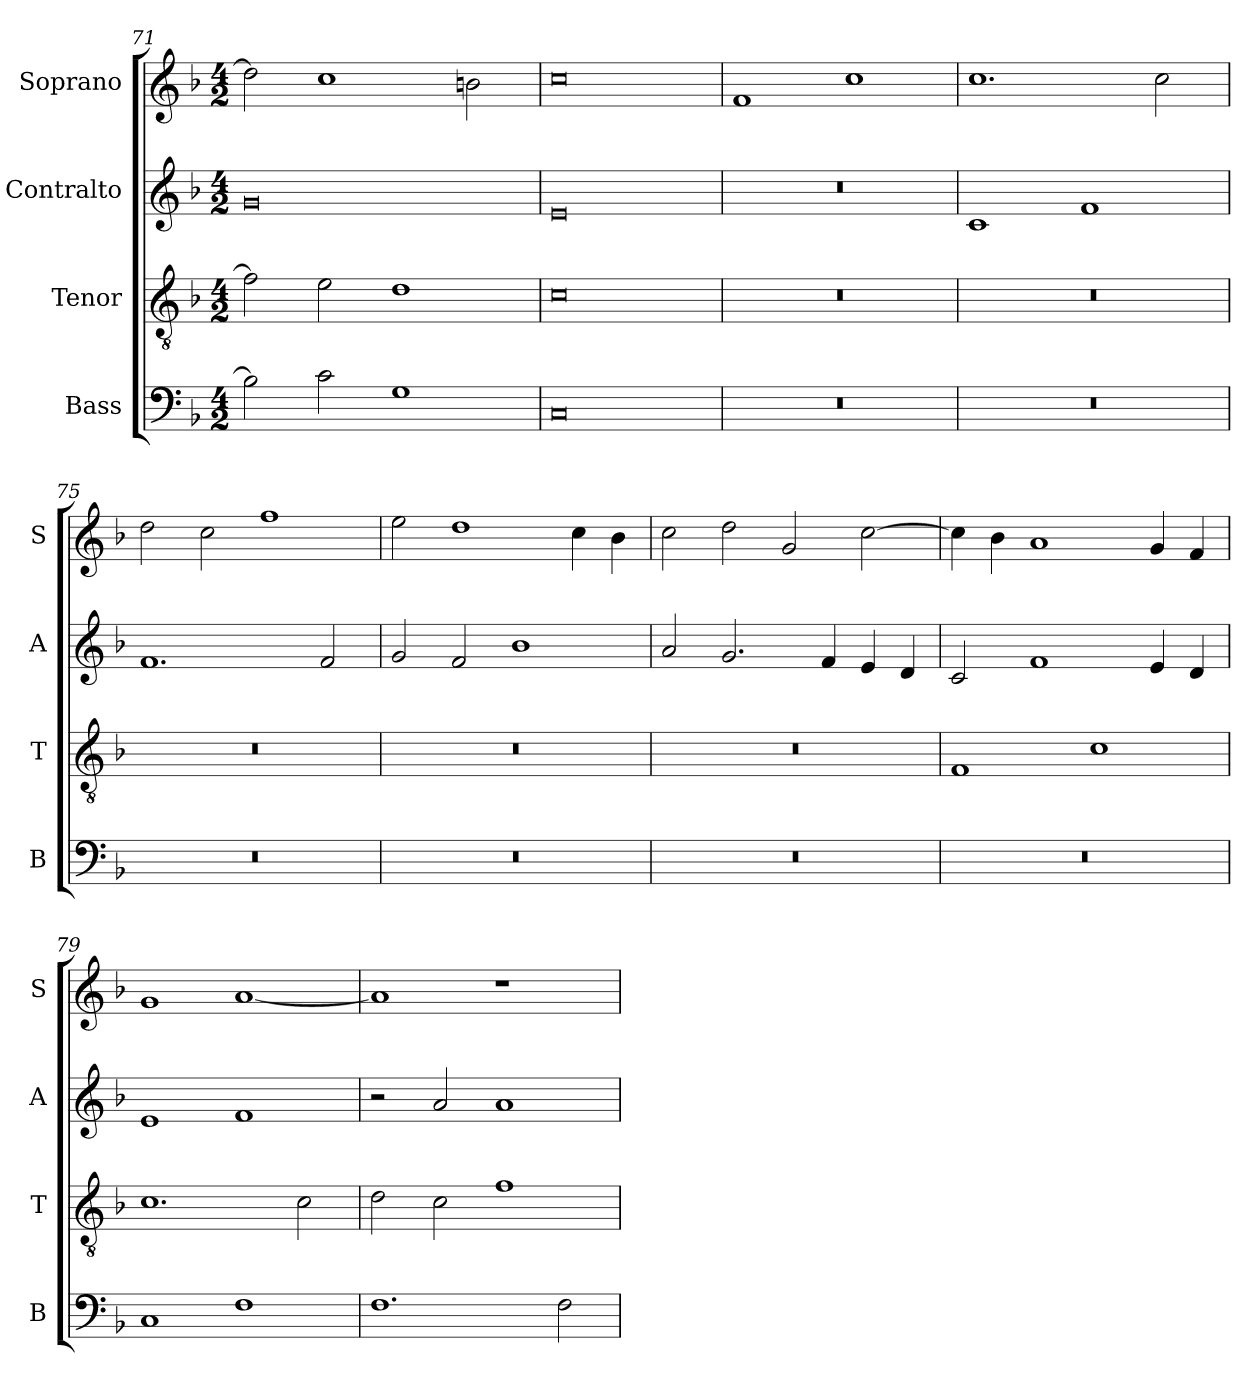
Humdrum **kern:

**kern	**kern	**kern	**kern
*part4	*part3	*part2	*part1
*staff4	*staff3	*staff2	*staff1
*I"Bass	*I"Tenor	*I"Contralto	*I"Soprano
*I'B	*I'T	*I'A	*I'S
*clefF4	*clefGv2	*clefG2	*clefG2
*k[b-]	*k[b-]	*k[b-]	*k[b-]
*F:ion	*F:ion	*F:ion	*F:ion
*M4/2	*M4/2	*M4/2	*M4/2
=71	=71	=71	=71
2B-]	2f]	0g	2dd]
2c	2e	.	1cc
1G	1d	.	.
.	.	.	2bn
=72	=72	=72	=72
0C	0c	0e	0cc
=73	=73	=73	=73
0r	0r	0r	1f
.	.	.	1cc
=74	=74	=74	=74
0r	0r	1c	1.cc
.	.	1f	.
.	.	.	2cc
=75	=75	=75	=75
0r	0r	1.f	2dd
.	.	.	2cc
.	.	.	1ff
.	.	2f	.
=76	=76	=76	=76
0r	0r	2g	2ee
.	.	2f	1dd
.	.	1b-	.
.	.	.	4cc
.	.	.	4b-
=77	=77	=77	=77
0r	0r	2a	2cc
.	.	2.g	2dd
.	.	.	2g
.	.	4f	.
.	.	4e	[2cc
.	.	4d	.
=78	=78	=78	=78
0r	1F	2c	4cc]
.	.	.	4b-
.	.	1f	1a
.	1c	.	.
.	.	4e	4g
.	.	4d	4f
=79	=79	=79	=79
1C	1.c	1e	1g
1F	.	1f	[1a
.	2c	.	.
=80	=80	=80	=80
1.F	2d	2r	1a]
.	2c	2a	.
.	1f	1a	1r
2F	.	.	.
=	=	=	=
*-	*-	*-	*-
